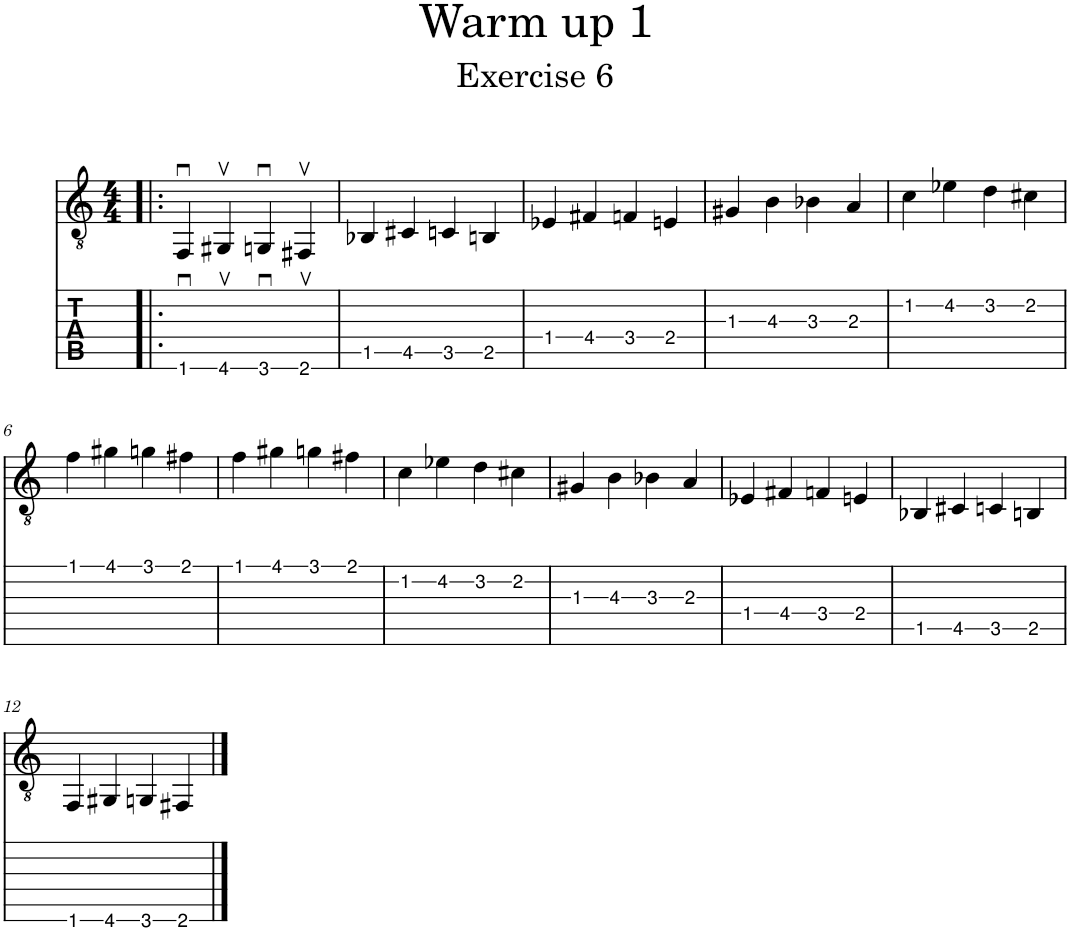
**kern	**kern
*part1	*part1
*staff2	*staff1
*I"Guitar	*
*I'Guit.	*
*stria6	*
*	*clefGv2
*k[]	*k[]
*M4/4	*M4/4
=1!|:	=1!|:
4FFu	4FFu/
4GG#v	4GG#Xv/
4GGu	4GGnu/
4FF#v	4FF#Xv/
=2	=2
4BB-	4BB-X/
4C#	4C#X/
4C	4Cn/
4BB	4BBn/
=3	=3
4E-	4E-X/
4F#	4F#X/
4F	4Fn/
4E	4En/
=4	=4
4G#	4G#X/
4B	4B\
4B-	4B-X\
4A	4A/
=5	=5
4c	4c\
4e-	4e-X\
4d	4d\
4c#	4c#X\
!!LO:LB:g=z
=6	=6
4f	4f\
4g#	4g#X\
4g	4gn\
4f#	4f#X\
=7	=7
4f	4f\
4g#	4g#X\
4g	4gn\
4f#	4f#X\
=8	=8
4c	4c\
4e-	4e-X\
4d	4d\
4c#	4c#X\
=9	=9
4G#	4G#X/
4B	4B\
4B-	4B-X\
4A	4A/
=10	=10
4E-	4E-X/
4F#	4F#X/
4F	4Fn/
4E	4En/
=11	=11
4BB-	4BB-X/
4C#	4C#X/
4C	4Cn/
4BB	4BBn/
!!LO:LB:g=z
=12	=12
4FF	4FF/
4GG#	4GG#X/
4GG	4GGn/
4FF#	4FF#X/
==	==
*-	*-
